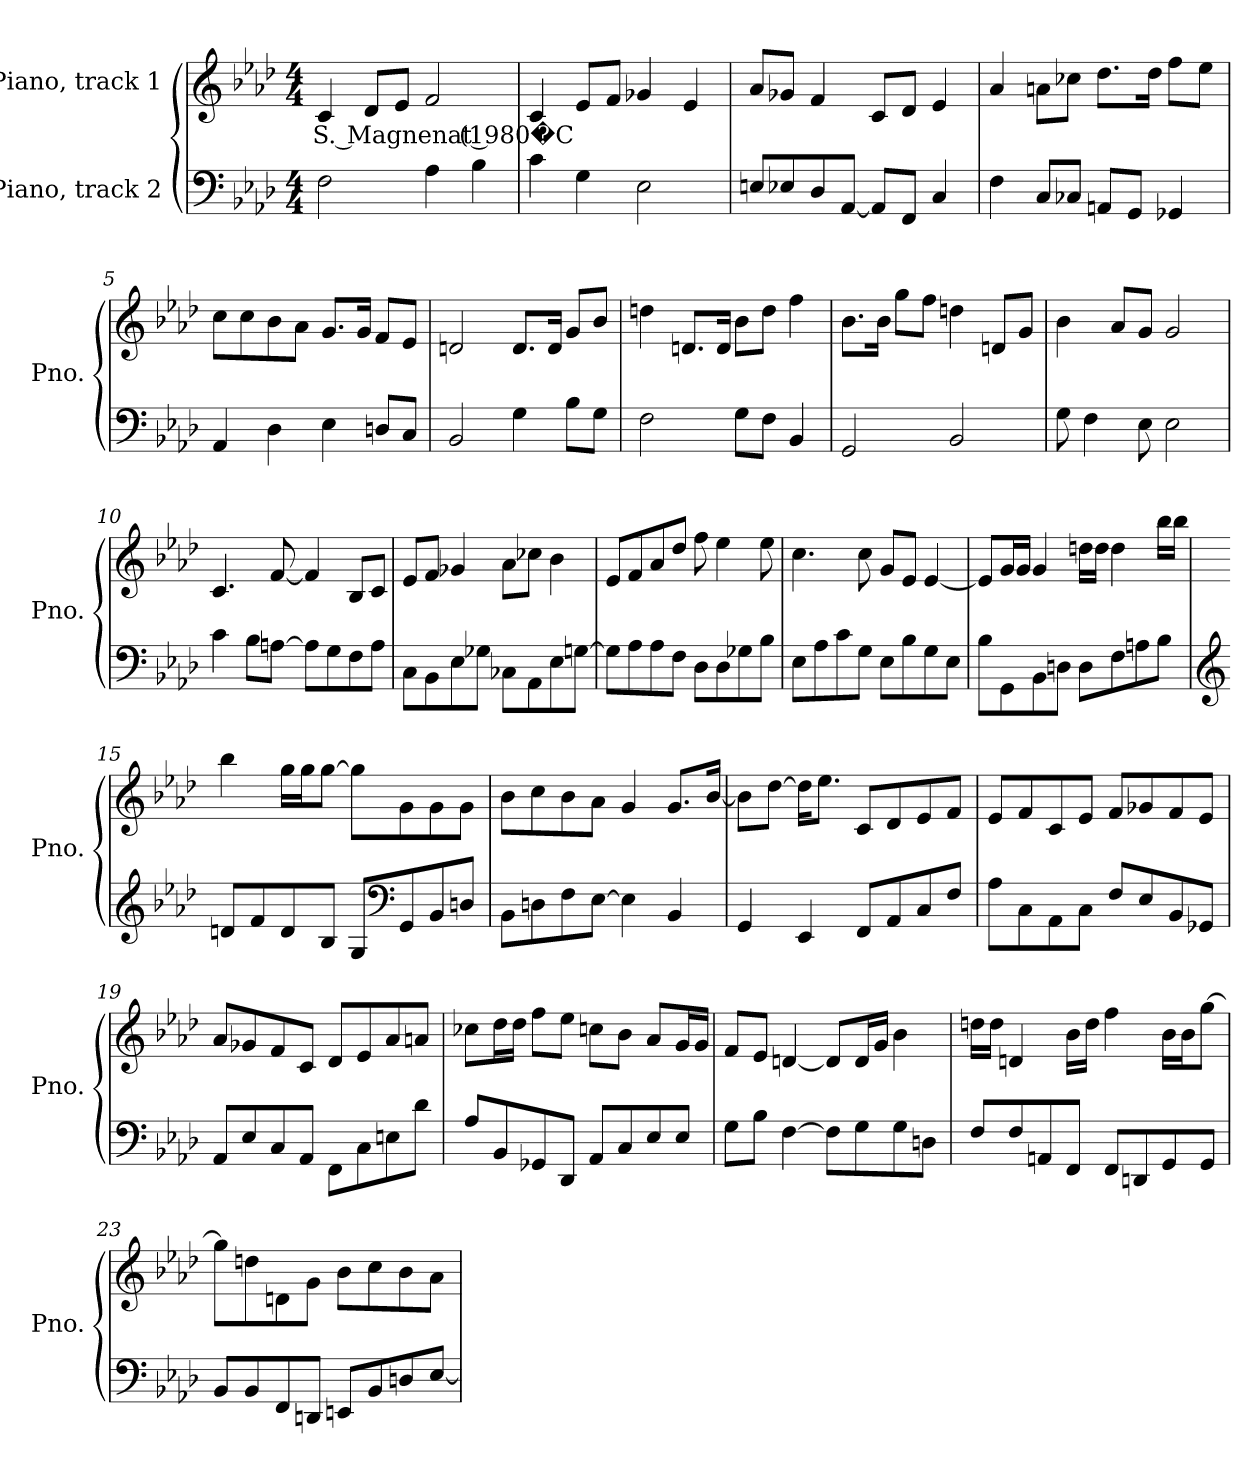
**kern	**kern	**text
*part2	*part1	*part1
*staff2	*staff1	*staff1
*I"Piano, track 2	*I"Piano, track 1	*
*I'Pno.	*I'Pno.	*
*clefF4	*clefG2	*
*k[b-e-a-d-]	*k[b-e-a-d-]	*
*M4/4	*M4/4	*
*MM54	*MM54	*
=1	=1	=1
!	!	!LO:LY:b
2F\	4c/	S. Magnenat (1980�C
.	8d-/L	.
.	8e-/J	.
4A-\	2f/	.
4B-\	.	.
=2	=2	=2
4c\	4c/	.
4G\	8e-/L	.
.	8f/J	.
2E-\	4g-X/	.
.	4e-/	.
=3	=3	=3
8En/L	8a-/L	.
8E-X/	8g-X/J	.
8D-/	4f/	.
[8AA-/J	.	.
8AA-/L]	8c/L	.
8FF/J	8d-/J	.
4C/	4e-/	.
!!LO:LB:g=z
=4	=4	=4
4F\	4a-/	.
8C/L	8an\L	.
8C-X/J	8cc-X\J	.
8AAn/L	8.dd-\L	.
8GG/J	.	.
.	16dd-\Jk	.
4GG-X/	8ff\L	.
.	8ee-\J	.
=5	=5	=5
4AA-/	8cc\L	.
.	8cc\	.
4D-\	8b-\	.
.	8a-\J	.
4E-\	8.g/L	.
.	16g/Jk	.
8Dn/L	8f/L	.
8C/J	8e-/J	.
=6	=6	=6
2BB-/	2dn/	.
4G\	8.d/L	.
.	16d/Jk	.
8B-\L	8g/L	.
8G\J	8b-/J	.
=7	=7	=7
2F\	4ddn\	.
.	8.dn/L	.
.	16d/Jk	.
8G\L	8b-\L	.
8F\J	8dd\J	.
4BB-/	4ff\	.
!!LO:LB:g=z
=8	=8	=8
2GG/	8.b-\L	.
.	16b-\Jk	.
.	8gg\L	.
.	8ff\J	.
2BB-/	4ddn\	.
.	8dn/L	.
.	8g/J	.
=9	=9	=9
8G\	4b-\	.
4F\	.	.
.	8a-/L	.
8E-\	8g/J	.
2E-\	2g/	.
=10	=10	=10
4c\	4.c/	.
8B-\L	.	.
[8An\J	[8f/	.
8A\L]	4f/]	.
8G\	.	.
8F\	8B-/L	.
8A\J	8c/J	.
=11	=11	=11
8C\L	8e-/L	.
8BB-\	8f/J	.
8E-\	4g-X/	.
8G-X\J	.	.
8C-X\L	8a-\L	.
8AA-\	8cc-X\J	.
8E-\	4b-\	.
[8Gn\J	.	.
!!LO:LB:g=z
=12	=12	=12
8G\L]	8e-/L	.
8A-\	8f/	.
8A-\	8a-/	.
8F\J	8dd-/J	.
8D-\L	8ff\	.
8D-\	4ee-\	.
8G-X\	.	.
8B-\J	8ee-\	.
=13	=13	=13
8E-\L	4.cc\	.
8A-\	.	.
8c\	.	.
8G\J	8cc\	.
8E-\L	8g/L	.
8B-\	8e-/J	.
8G\	[4e-/	.
8E-\J	.	.
=14	=14	=14
8B-\L	8e-/L]	.
8GG\	16g/L	.
.	16g/JJ	.
8BB-\	4g/	.
8Dn\J	.	.
8D\L	16ddn\LL	.
.	16dd\JJ	.
8F\	4dd\	.
8An\	.	.
8B-\J	16bb-\LL	.
.	16bb-\JJ	.
!!LO:LB:g=z
=15	=15	=15
*clefG2	*	*
8dn/L	4bb-\	.
8f/	.	.
8d/	16gg\LL	.
.	16gg\J	.
8B-/J	[8gg\J	.
8G/L	8gg\L]	.
*clefF4	*	*
8GG/	8g\	.
8BB-/	8g\	.
8Dn/J	8g\J	.
=16	=16	=16
8BB-\L	8b-\L	.
8Dn\	8cc\	.
8F\	8b-\	.
[8E-\J	8a-\J	.
4E-\]	4g/	.
4BB-/	8.g/L	.
.	[16b-/Jk	.
=17	=17	=17
4GG/	8b-\L]	.
.	[8dd-\J	.
4EE-/	16dd-\KL]	.
.	8.ee-\J	.
8FF/L	8c/L	.
8AA-/	8d-/	.
8C/	8e-/	.
8F/J	8f/J	.
=18	=18	=18
8A-\L	8e-/L	.
8C\	8f/	.
8AA-\	8c/	.
8C\J	8e-/J	.
8F/L	8f/L	.
8E-/	8g-X/	.
8BB-/	8f/	.
8GG-X/J	8e-/J	.
!!LO:LB:g=z
=19	=19	=19
8AA-/L	8a-/L	.
8E-/	8g-X/	.
8C/	8f/	.
8AA-/J	8c/J	.
8FF\L	8d-/L	.
8C\	8e-/	.
8En\	8a-/	.
8d-\J	8an/J	.
=20	=20	=20
8A-/L	8cc-X\L	.
8BB-/	16dd-\L	.
.	16dd-\JJ	.
8GG-X/	8ff\L	.
8DD-/J	8ee-\J	.
8AA-/L	8ccn\L	.
8C/	8b-\J	.
8E-/	8a-/L	.
8E-/J	16g/L	.
.	16g/JJ	.
=21	=21	=21
8G\L	8f/L	.
8B-\J	8e-/J	.
[4F\	[4dn/	.
8F\L]	8d/L]	.
8G\	16d/L	.
.	16g/JJ	.
8G\	4b-\	.
8Dn\J	.	.
!!LO:PB:g=z
=22	=22	=22
8F/L	16ddn\LL	.
.	16dd\JJ	.
8F/	4dn/	.
8AAn/	.	.
8FF/J	16b-\LL	.
.	16dd\JJ	.
8FF/L	4ff\	.
8DDn/	.	.
8GG/	16b-\LL	.
.	16b-\J	.
8GG/J	[8gg\J	.
=23	=23	=23
8BB-/L	8gg\L]	.
8BB-/	8ddn\	.
8FF/	8dn\	.
8DDn/J	8g\J	.
8EEn/L	8b-\L	.
8BB-/	8cc\	.
8Dn/	8b-\	.
[8E-/J	8a-\J	.
=	=	=
*-	*-	*-
